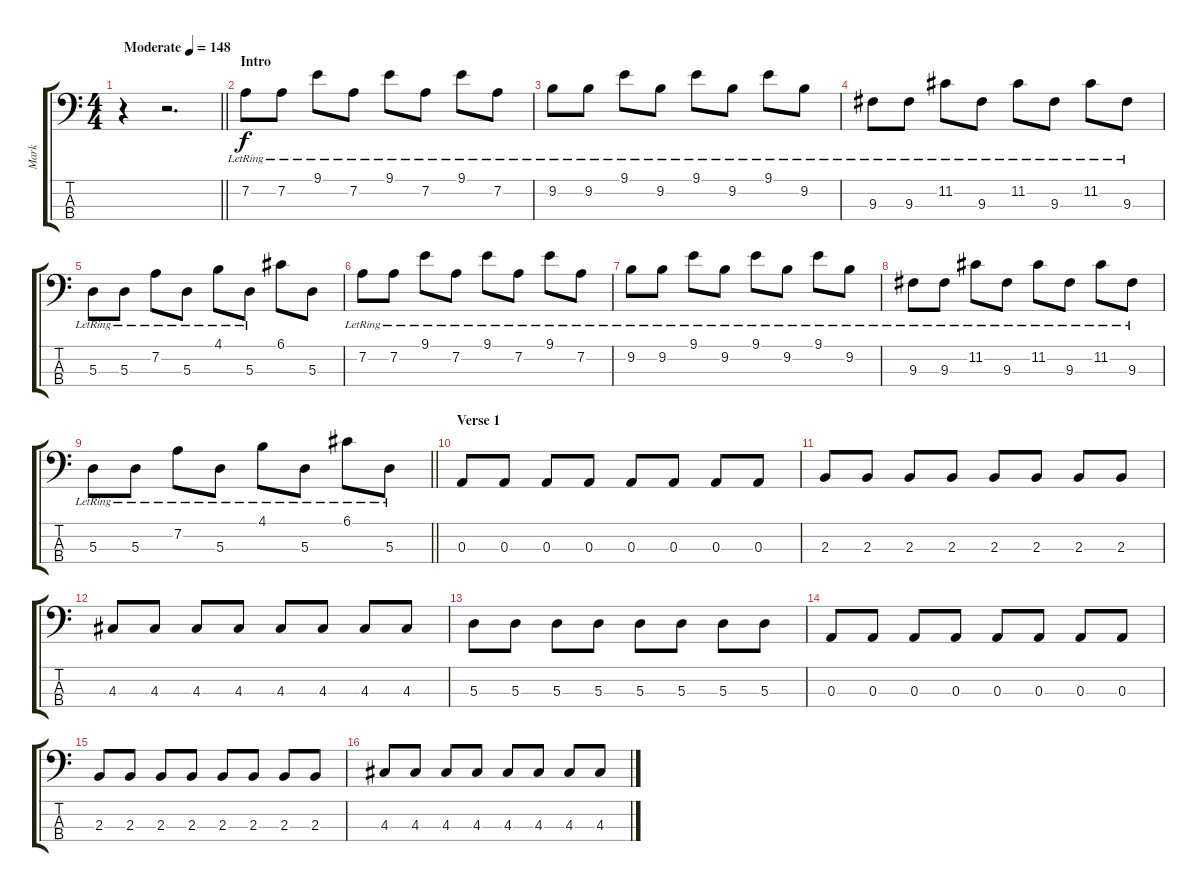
\track ("Mark" "Mark") {instrument electricbassfinger}
\staff {score tabs}
\tuning (G2 D2 A1 E1) {hide}
\ts (4 4)
\tempo (148 "Moderate")
\clef f4
\barLineRight lightlight
\ks c
r.4{dy f instrument electricbassfinger} r.2{d} |
\section ("" "Intro")
7.2{lr}.8 7.2{lr}.8 9.1{lr}.8 7.2{lr}.8 9.1{lr}.8 7.2{lr}.8 9.1{lr}.8 7.2{lr}.8 |
9.2{lr}.8 9.2{lr}.8 9.1{lr}.8 9.2{lr}.8 9.1{lr}.8 9.2{lr}.8 9.1{lr}.8 9.2{lr}.8 |
9.3{lr}.8 9.3{lr}.8 11.2{lr}.8 9.3{lr}.8 11.2{lr}.8 9.3{lr}.8 11.2{lr}.8 9.3{lr}.8 |
5.3{lr}.8 5.3{lr}.8 7.2{lr}.8 5.3{lr}.8 4.1{lr}.8 5.3{lr}.8 6.1.8 5.3.8 |
7.2{lr}.8 7.2{lr}.8 9.1{lr}.8 7.2{lr}.8 9.1{lr}.8 7.2{lr}.8 9.1{lr}.8 7.2{lr}.8 |
9.2{lr}.8 9.2{lr}.8 9.1{lr}.8 9.2{lr}.8 9.1{lr}.8 9.2{lr}.8 9.1{lr}.8 9.2{lr}.8 |
9.3{lr}.8 9.3{lr}.8 11.2{lr}.8 9.3{lr}.8 11.2{lr}.8 9.3{lr}.8 11.2{lr}.8 9.3{lr}.8 |
\barLineRight lightlight
5.3{lr}.8 5.3{lr}.8 7.2{lr}.8 5.3{lr}.8 4.1{lr}.8 5.3{lr}.8 6.1{lr}.8 5.3{lr}.8 |
\section ("" "Verse 1")
0.3.8 0.3.8 0.3.8 0.3.8 0.3.8 0.3.8 0.3.8 0.3.8 |
2.3.8 2.3.8 2.3.8 2.3.8 2.3.8 2.3.8 2.3.8 2.3.8 |
4.3.8 4.3.8 4.3.8 4.3.8 4.3.8 4.3.8 4.3.8 4.3.8 |
5.3.8 5.3.8 5.3.8 5.3.8 5.3.8 5.3.8 5.3.8 5.3.8 |
0.3.8 0.3.8 0.3.8 0.3.8 0.3.8 0.3.8 0.3.8 0.3.8 |
2.3.8 2.3.8 2.3.8 2.3.8 2.3.8 2.3.8 2.3.8 2.3.8 |
4.3.8 4.3.8 4.3.8 4.3.8 4.3.8 4.3.8 4.3.8 4.3.8
